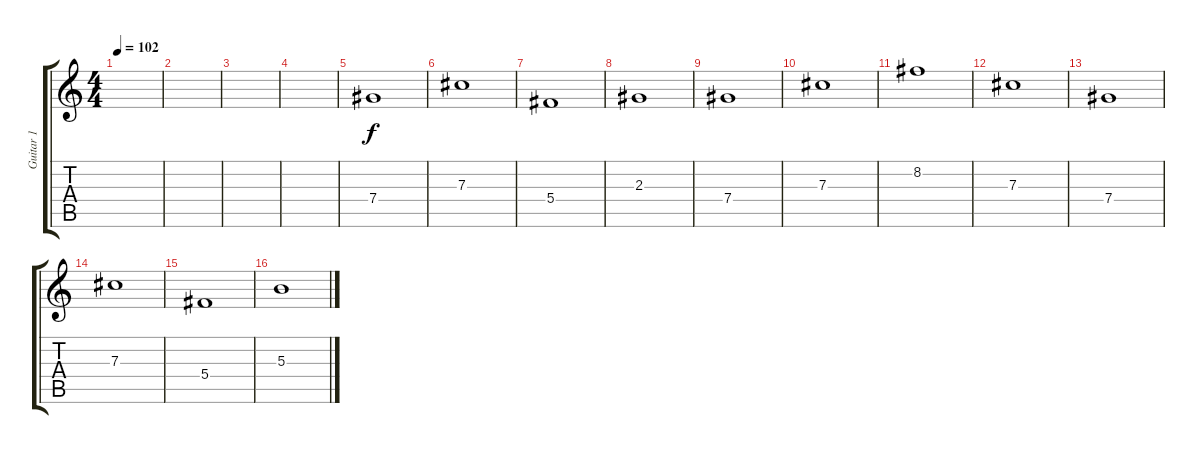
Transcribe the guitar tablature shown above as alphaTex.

\track ("Guitar 1" "Guitar 1") {instrument overdrivenguitar}
\staff {score tabs}
\tuning (Eb4 Bb3 Gb3 Db3 Ab2 Eb2) {hide}
\ts (4 4)
\tempo 102
\clef g2
\ks aminor
|
|
|
|
7.4.1 |
7.3.1 |
5.4.1 |
2.3.1 |
7.4.1 |
7.3.1 |
8.2.1 |
7.3.1 |
7.4.1 |
7.3.1 |
5.4.1 |
5.3.1
